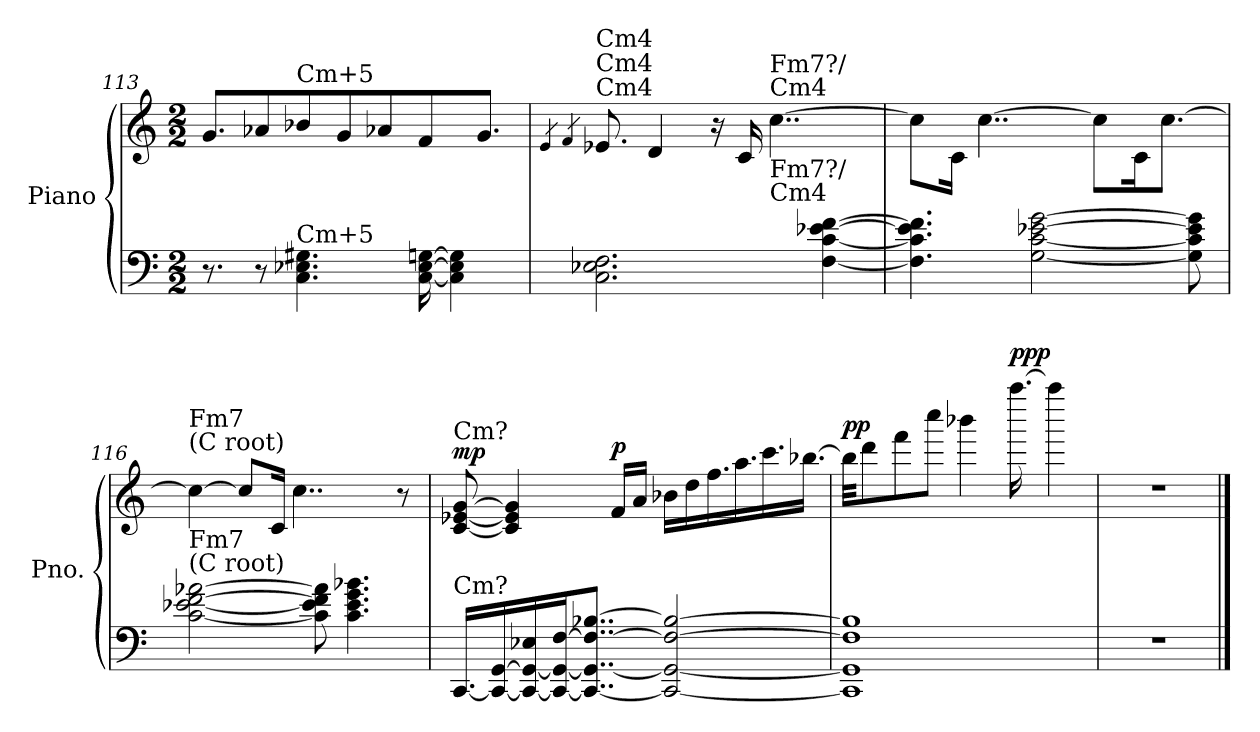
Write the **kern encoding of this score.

**kern	**kern	**dynam
*part1	*part1	*part1
*staff2	*staff1	*staff1/2
*I"Piano	*	*
*I'Pno.	*	*
!!LO:LB:g=z
*clefF4	*clefG2	*
*k[]	*k[]	*
*C:	*C:	*
*M2/2	*M2/2	*
=113	=113	=113
8.r	8.g/L	.
8r	8a-X/	.
!	!LO:TX:a:t=Cm+5	!
!LO:TX:a:t=Cm+5	!	!
4.C\ 4.E-X\ 4.G#X\	8b-X/	.
.	8g/	.
.	8a-X/	.
[16C\ [16E-\ [16Gn\	8f/	.
4C\] 4E-\] 4G\]	.	.
.	8.g/J	.
=114	=114	=114
.	4qe/	.
.	4qf/	.
!	!LO:TX:a:t=Cm4	!
!	!LO:TX:a:t=Cm4	!
!	!LO:TX:a:t=Cm4	!
!LO:TX:a:t=Cm4	!	!
!LO:TX:a:t=Cm4	!	!
!LO:TX:a:t=Cm4	!	!
*^	*	*
2.C\ 2.E-X\ 2.F\	2ryy	8.e-X/	.
.	.	4d/	.
.	.	16r	.
.	16ryy	16c/	.
!	!	!LO:TX:a:t=Fm7?/\nCm4	!
!	!LO:TX:a:t=Fm7?/\nCm4	!	!
.	4..ryy	[4..cc\	.
[4F\ [4c\ [4e-X\ [4f\	.	.	.
*v	*v	*	*
=115	=115	=115
4.F\] 4.c\] 4.e-\] 4.f\]	8cc\L]	.
.	16c\Jk	.
.	[4..cc\	.
[2G\ [2c\ [2e-X\ [2g\	.	.
.	8cc\L]	.
.	16c\K	.
.	[8.cc\J	.
8G\] 8c\] 8e-\] 8g\]	.	.
=116	=116	=116
!	!LO:TX:a:t=Fm7 \n(C root)	!
!LO:TX:a:t=Fm7 \n(C root)	!	!
[2c\ [2e-X\ [2f\ [2a-X\	4cc\_	.
.	8cc/L]	.
.	16c/Jk	.
.	4..cc\	.
8c\] 8e-\] 8f\] 8a-\]	.	.
4.c\ 4.e-\ 4.g\ 4.b-X\	.	.
.	8r	.
!!LO:PB:g=z
=117	=117	=117
!	!LO:TX:a:t=Cm?	!
!LO:TX:a:t=Cm?	!	!
!	!	!LO:DY:a
[16.CC/LL	[8c/ [8e-X/ [8g/	mp
16CC/_ [16GG/	.	.
.	4c/] 4e-/] 4g/]	.
16CC/_ 16GG/_ 16E-X/	.	.
16CC/_ 16GG/_ [16F/J	.	.
8..CC/_ 8..GG/_ 8..F/_ [8..B-X/J	.	.
!	!	!LO:DY:a
.	16f/LL	p
.	16a/JJ	.
2CC/_ 2GG/_ 2F/_ 2B-/_	16b-X\LL	.
.	16dd\	.
.	16.ff\	.
.	16.aa\	.
.	16.ccc\	.
.	[16.bb-X\JJ	.
=118	=118	=118
!	!	!LO:DY:a
1CC] 1GG] 1F] 1B-]	32bb-\KKL]	pp
.	8ddd\	.
.	8fff\	.
.	8cccc\J	.
.	4bbb-X\	.
!	!	!LO:DY:a
.	[16.aaaa\	ppp
.	4aaaa\]	.
!!LO:PB:g=z
=119	=119	=119
1r	1r	.
==	==	==
*-	*-	*-
